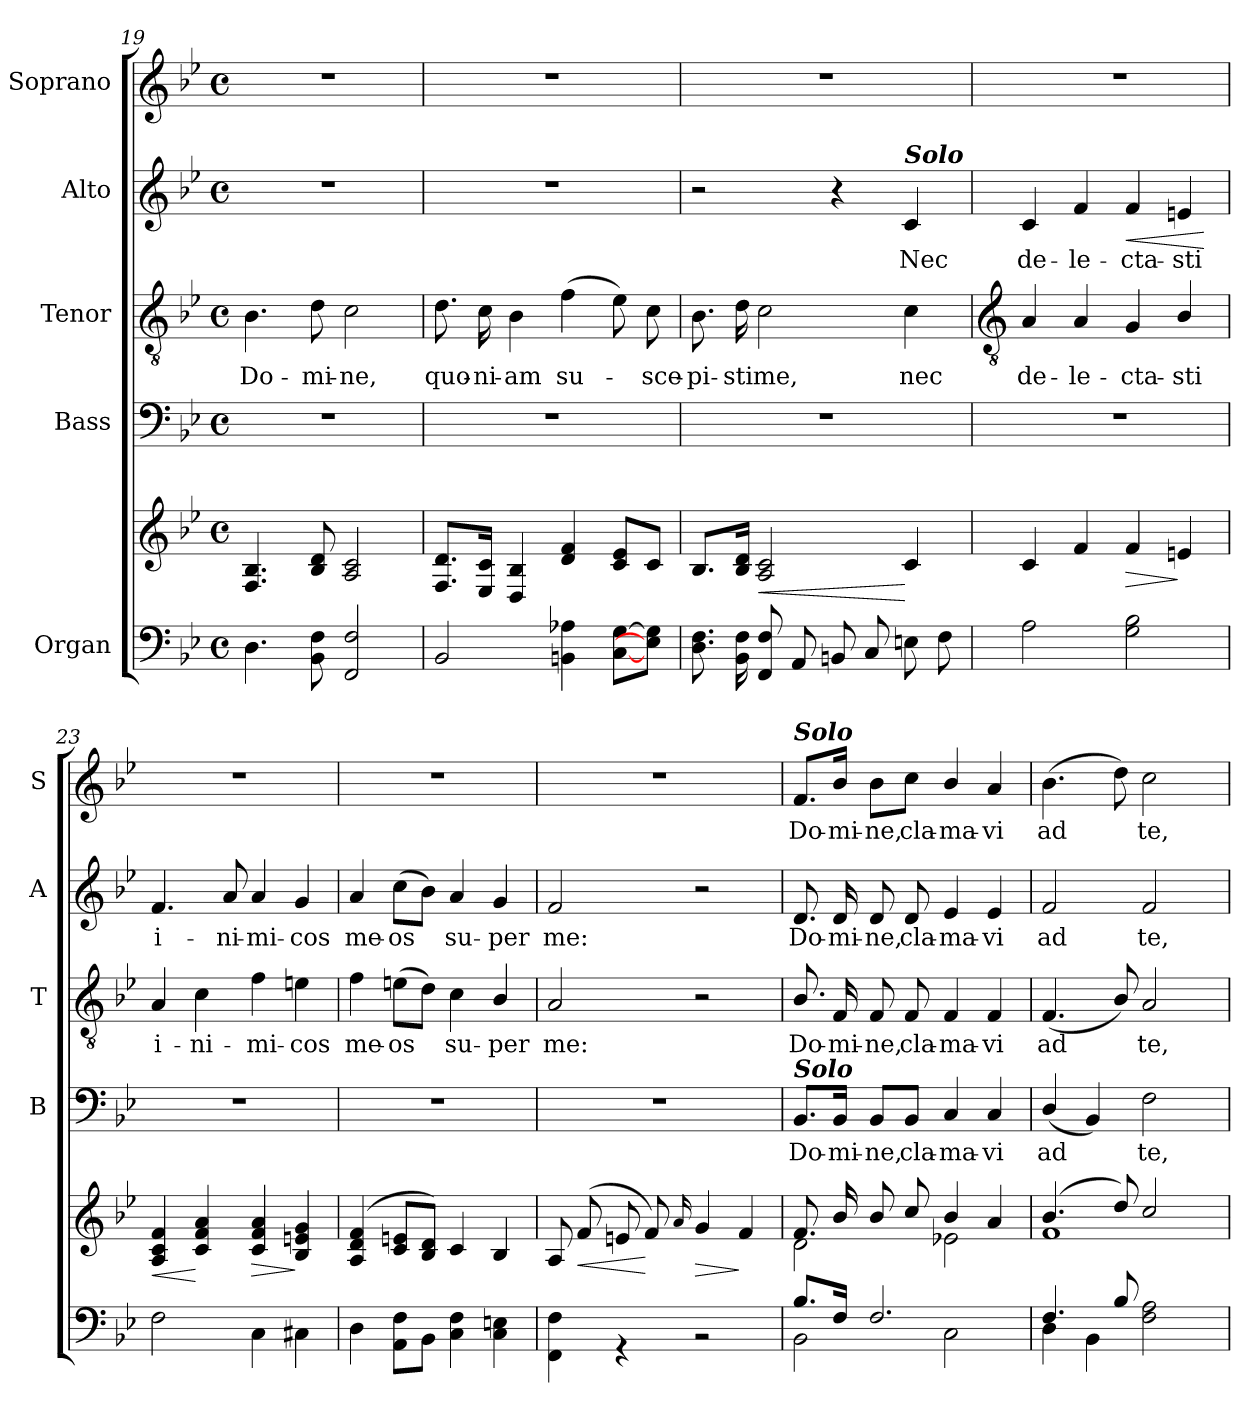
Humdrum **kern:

**kern	**kern	**dynam	**kern	**text	**kern	**text	**kern	**text	**dynam	**kern	**text
*part5	*part5	*part5	*part4	*part4	*part3	*part3	*part2	*part2	*part2	*part1	*part1
*staff6	*staff5	*staff5/6	*staff4	*staff4	*staff3	*staff3	*staff2	*staff2	*staff2	*staff1	*staff1
*I"Organ	*	*	*I"Bass	*	*I"Tenor	*	*I"Alto	*	*	*I"Soprano	*
*	*	*	*I'B	*	*I'T	*	*I'A	*	*	*I'S	*
*clefF4	*clefG2	*	*clefF4	*	*clefGv2	*	*clefG2	*	*	*clefG2	*
*k[b-e-]	*k[b-e-]	*	*k[b-e-]	*	*k[b-e-]	*	*k[b-e-]	*	*	*k[b-e-]	*
*B-:	*B-:	*	*B-:	*	*B-:	*	*B-:	*	*	*B-:	*
*M4/4	*M4/4	*	*M4/4	*	*M4/4	*	*M4/4	*	*	*M4/4	*
*met(c)	*met(c)	*	*met(c)	*	*met(c)	*	*met(c)	*	*	*met(c)	*
=19	=19	=19	=19	=19	=19	=19	=19	=19	=19	=19	=19
!	!	!	!	!	!	!LO:LY:b	!	!	!	!	!
4.D	4.F 4.B-	.	1r	.	4.B-	Do-	1r	.	.	1r	.
!	!	!	!	!	!	!LO:LY:b	!	!	!	!	!
8BB- 8F	8B- 8d	.	.	.	8d	-mi-	.	.	.	.	.
!	!	!	!	!	!	!LO:LY:b	!	!	!	!	!
2FF 2F	2A 2c	.	.	.	2c	-ne,	.	.	.	.	.
=20	=20	=20	=20	=20	=20	=20	=20	=20	=20	=20	=20
!	!	!	!	!	!	!LO:LY:b	!	!	!	!	!
2BB-	8.F 8.dL	.	1r	.	8.d	quo-	1r	.	.	1r	.
!	!	!	!	!	!	!LO:LY:b	!	!	!	!	!
.	16E- 16cJ	.	.	.	16c	-ni-	.	.	.	.	.
!	!	!	!	!	!	!LO:LY:b	!	!	!	!	!
.	4D 4B-	.	.	.	4B-	-am	.	.	.	.	.
!	!	!	!	!	!	!LO:LY:b	!	!	!	!	!
4BBn 4A-X	4d 4f	.	.	.	(>4f	su-	.	.	.	.	.
[8C [8GL	8c 8e-L	.	.	.	8e-)	.	.	.	.	.	.
!	!	!	!	!	!	!LO:LY:b	!	!	!	!	!
8E-] 8G]J	8cJ	.	.	.	8c	sce-	.	.	.	.	.
=21	=21	=21	=21	=21	=21	=21	=21	=21	=21	=21	=21
!	!	!	!	!	!	!LO:LY:b	!	!	!	!	!
8.D 8.FL	8.B-L	.	1r	.	8.B-	-pi-	2r	.	.	1r	.
!	!	!	!	!	!	!LO:LY:b	!	!	!	!	!
16BB- 16FL	16B- 16dJ	.	.	.	16d	-sti	.	.	.	.	.
!	!	!LO:HP:b	!	!	!	!LO:LY:b	!	!	!	!	!
8FF 8F	2A 2c	<	.	.	2c	me,	.	.	.	.	.
8AAJ	.	.	.	.	.	.	.	.	.	.	.
8BBnL	.	.	.	.	.	.	4r	.	.	.	.
8C	.	.	.	.	.	.	.	.	.	.	.
!	!	!	!	!	!	!	!LO:TX:a:Bi:t=Solo	!	!	!	!
!	!	!	!	!	!	!LO:LY:b	!	!LO:LY:b	!	!	!
8En	4c	[	.	.	4c	nec	4c	Nec	.	.	.
8FJ	.	.	.	.	.	.	.	.	.	.	.
!!LO:LB:g=z
=22	=22	=22	=22	=22	=22	=22	=22	=22	=22	=22	=22
*	*	*	*	*	*clefGv2	*	*	*	*	*	*
*^	*	*	*	*	*	*	*	*	*	*	*
!	!	!	!LO:HP:b	!	!	!	!LO:LY:b	!	!LO:LY:b	!	!	!
*	*	*^	*	*	*	*	*	*	*	*	*	*
1ryy	2A\	4c/	1ryy	<	1r	.	4A	de-	4c	de-	.	1r	.
!	!	!	!	!	!	!	!	!LO:LY:b	!	!LO:LY:b	!	!	!
.	.	4f/	.	[	.	.	4A	-le-	4f	-le-	.	.	.
!	!	!	!	!LO:HP:b	!	!	!	!LO:LY:b	!	!LO:LY:b	!LO:HP:b	!	!
.	2G\ 2B-\	4f/	.	>	.	.	4G	-cta-	4f	-cta-	<	.	.
!	!	!	!	!	!	!	!	!LO:LY:b	!	!LO:LY:b	!	!	!
.	.	4en/	.	]	.	.	4B-/	-sti	4en	-sti	.	.	.
*v	*v	*	*	*	*	*	*	*	*	*	*	*	*
*	*v	*v	*	*	*	*	*	*	*	*	*	*
.	.	.	.	.	.	.	.	.	[	.	.
=23	=23	=23	=23	=23	=23	=23	=23	=23	=23	=23	=23
*^	*	*	*	*	*	*	*	*	*	*	*
!	!	!	!LO:HP:b	!	!	!	!LO:LY:b	!	!LO:LY:b	!	!	!
*	*	*^	*	*	*	*	*	*	*	*	*	*
1ryy	2F\	4A/ 4c/ 4f/	1ryy	<	1r	.	4A	i-	4.f	i-	.	1r	.
!	!	!	!	!	!	!	!	!LO:LY:b	!	!	!	!	!
.	.	4c/ 4f/ 4a/	.	[	.	.	4c	-ni-	.	.	.	.	.
!	!	!	!	!	!	!	!	!	!	!LO:LY:b	!	!	!
.	.	.	.	.	.	.	.	.	8a	-ni-	.	.	.
!	!	!	!	!LO:HP:b	!	!	!	!LO:LY:b	!	!LO:LY:b	!	!	!
.	4C\	4c/ 4f/ 4a/	.	>	.	.	4f	-mi-	4a	-mi-	.	.	.
!	!	!	!	!	!	!	!	!LO:LY:b	!	!LO:LY:b	!	!	!
.	4C#X\	4B-/ 4en/ 4g/	.	]	.	.	4en	-cos	4g	-cos	.	.	.
=24	=24	=24	=24	=24	=24	=24	=24	=24	=24	=24	=24	=24	=24
!	!	!	!	!	!	!	!	!LO:LY:b	!	!LO:LY:b	!	!	!
1ryy	4D\	(>4A/ 4d/ 4f/	1ryy	.	1r	.	4f	me-	4a	me-	.	1r	.
!	!	!	!	!	!	!	!	!LO:LY:b	!	!LO:LY:b	!	!	!
.	8AA\ 8F\L	8c/ 8en/L	.	.	.	.	(>8enL	-os	(>8ccL	-os	.	.	.
.	8BB-\J	8B-/ 8d/J)	.	.	.	.	8dJ)	.	8b-J)	.	.	.	.
!	!	!	!	!	!	!	!	!LO:LY:b	!	!LO:LY:b	!	!	!
.	4C\ 4F\	4c/	.	.	.	.	4c	su-	4a	su-	.	.	.
!	!	!	!	!	!	!	!	!LO:LY:b	!	!LO:LY:b	!	!	!
.	4C\ 4En\	4B-/	.	.	.	.	4B-/	-per	4g	-per	.	.	.
=25	=25	=25	=25	=25	=25	=25	=25	=25	=25	=25	=25	=25	=25
!	!	!	!	!	!	!	!	!LO:LY:b	!	!LO:LY:b	!	!	!
1ryy	4FF\ 4F\	8A/	1ryy	.	1r	.	2A	me:	2f	me:	.	1r	.
!	!	!	!	!LO:HP:b	!	!	!	!	!	!	!	!	!
.	.	(>8f/L	.	<	.	.	.	.	.	.	.	.	.
.	4r	8en/	.	.	.	.	.	.	.	.	.	.	.
.	.	8f/)	.	[	.	.	.	.	.	.	.	.	.
.	.	16qqa/J	.	.	.	.	.	.	.	.	.	.	.
!	!	!	!	!LO:HP:b	!	!	!	!	!	!	!	!	!
.	2r	4g/	.	>	.	.	2r	.	2r	.	.	.	.
.	.	4f/	.	]	.	.	.	.	.	.	.	.	.
=26	=26	=26	=26	=26	=26	=26	=26	=26	=26	=26	=26	=26	=26
!	!	!	!	!	!	!	!	!	!	!	!	!LO:TX:a:Bi:t=Solo	!
!	!	!	!	!	!LO:TX:a:Bi:t=Solo	!	!	!	!	!	!	!	!
!	!	!	!	!	!	!LO:LY:b	!	!LO:LY:b	!	!LO:LY:b	!	!	!LO:LY:b
8.B-/L	2BB-\	8.f/L	2d\	.	8.BB-/L	Do-	8.B-/	Do-	8.d	Do-	.	8.f/L	Do-
!	!	!	!	!	!	!LO:LY:b	!	!LO:LY:b	!	!LO:LY:b	!	!	!LO:LY:b
16F/J	.	16b-/L	.	.	16BB-/Jk	-mi-	16F	-mi-	16d	-mi-	.	16b-/Jk	-mi-
!	!	!	!	!	!	!LO:LY:b	!	!LO:LY:b	!	!LO:LY:b	!	!	!LO:LY:b
2.F/	.	8b-/	.	.	8BB-/L	-ne,	8F	-ne,	8d	-ne,	.	8b-\L	-ne,
!	!	!	!	!	!	!LO:LY:b	!	!LO:LY:b	!	!LO:LY:b	!	!	!LO:LY:b
.	.	8cc/J	.	.	8BB-/J	cla-	8F	cla-	8d	cla-	.	8cc\J	cla-
!	!	!	!	!	!	!LO:LY:b	!	!LO:LY:b	!	!LO:LY:b	!	!	!LO:LY:b
.	2C\	4b-/	2e-X\	.	4C	-ma-	4F	-ma-	4e-	-ma-	.	4b-/	-ma-
!	!	!	!	!	!	!LO:LY:b	!	!LO:LY:b	!	!LO:LY:b	!	!	!LO:LY:b
.	.	4a/	.	.	4C	-vi	4F	-vi	4e-	-vi	.	4a	-vi
=27	=27	=27	=27	=27	=27	=27	=27	=27	=27	=27	=27	=27	=27
!	!	!	!	!	!	!LO:LY:b	!	!LO:LY:b	!	!LO:LY:b	!	!	!LO:LY:b
4.F/	4D\	(>4.b-/	1f\	.	(<4D/	ad	(<4.F	ad	2f	ad	.	(>4.b-	ad
.	4BB-\	.	.	.	4BB-)	.	.	.	.	.	.	.	.
8B-/	.	8dd/)	.	.	.	.	8B-/)	.	.	.	.	8dd)	.
!	!	!	!	!	!	!LO:LY:b	!	!LO:LY:b	!	!LO:LY:b	!	!	!LO:LY:b
4ryy	2F\ 2A\	2cc/	.	.	2F	te,	2A	te,	2f	te,	.	2cc	te,
4ryy	.	.	.	.	.	.	.	.	.	.	.	.	.
*v	*v	*	*	*	*	*	*	*	*	*	*	*	*
*	*v	*v	*	*	*	*	*	*	*	*	*	*
=	=	=	=	=	=	=	=	=	=	=	=
*-	*-	*-	*-	*-	*-	*-	*-	*-	*-	*-	*-
